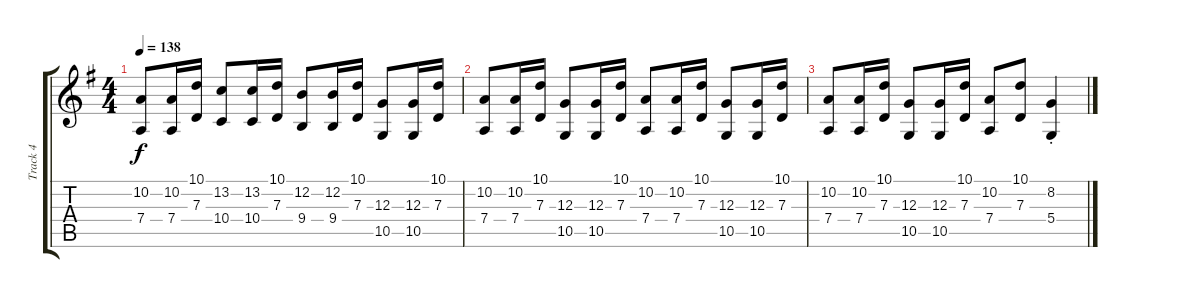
\track ("Track 4" "Track 4") {instrument stringensemble1}
\staff {score tabs}
\tuning (E4 B3 G3 D3 A2 E2) {hide}
\ts (4 4)
\tempo 138
\clef g2
\ks g
(10.2 7.4).8{dy f} (10.2 7.4).16 (10.1 7.3).16 (13.2 10.4).8 (13.2 10.4).16 (10.1 7.3).16 (12.2 9.4).8 (12.2 9.4).16 (10.1 7.3).16 (12.3 10.5).8 (12.3 10.5).16 (10.1 7.3).16 |
(10.2 7.4).8 (10.2 7.4).16 (10.1 7.3).16 (12.3 10.5).8 (12.3 10.5).16 (10.1 7.3).16 (10.2 7.4).8 (10.2 7.4).16 (10.1 7.3).16 (12.3 10.5).8 (12.3 10.5).16 (10.1 7.3).16 |
(10.2 7.4).8 (10.2 7.4).16 (10.1 7.3).16 (12.3 10.5).8 (12.3 10.5).16 (10.1 7.3).16 (10.2 7.4).8 (10.1 7.3).8 (8.2{st} 5.4{st}).4
